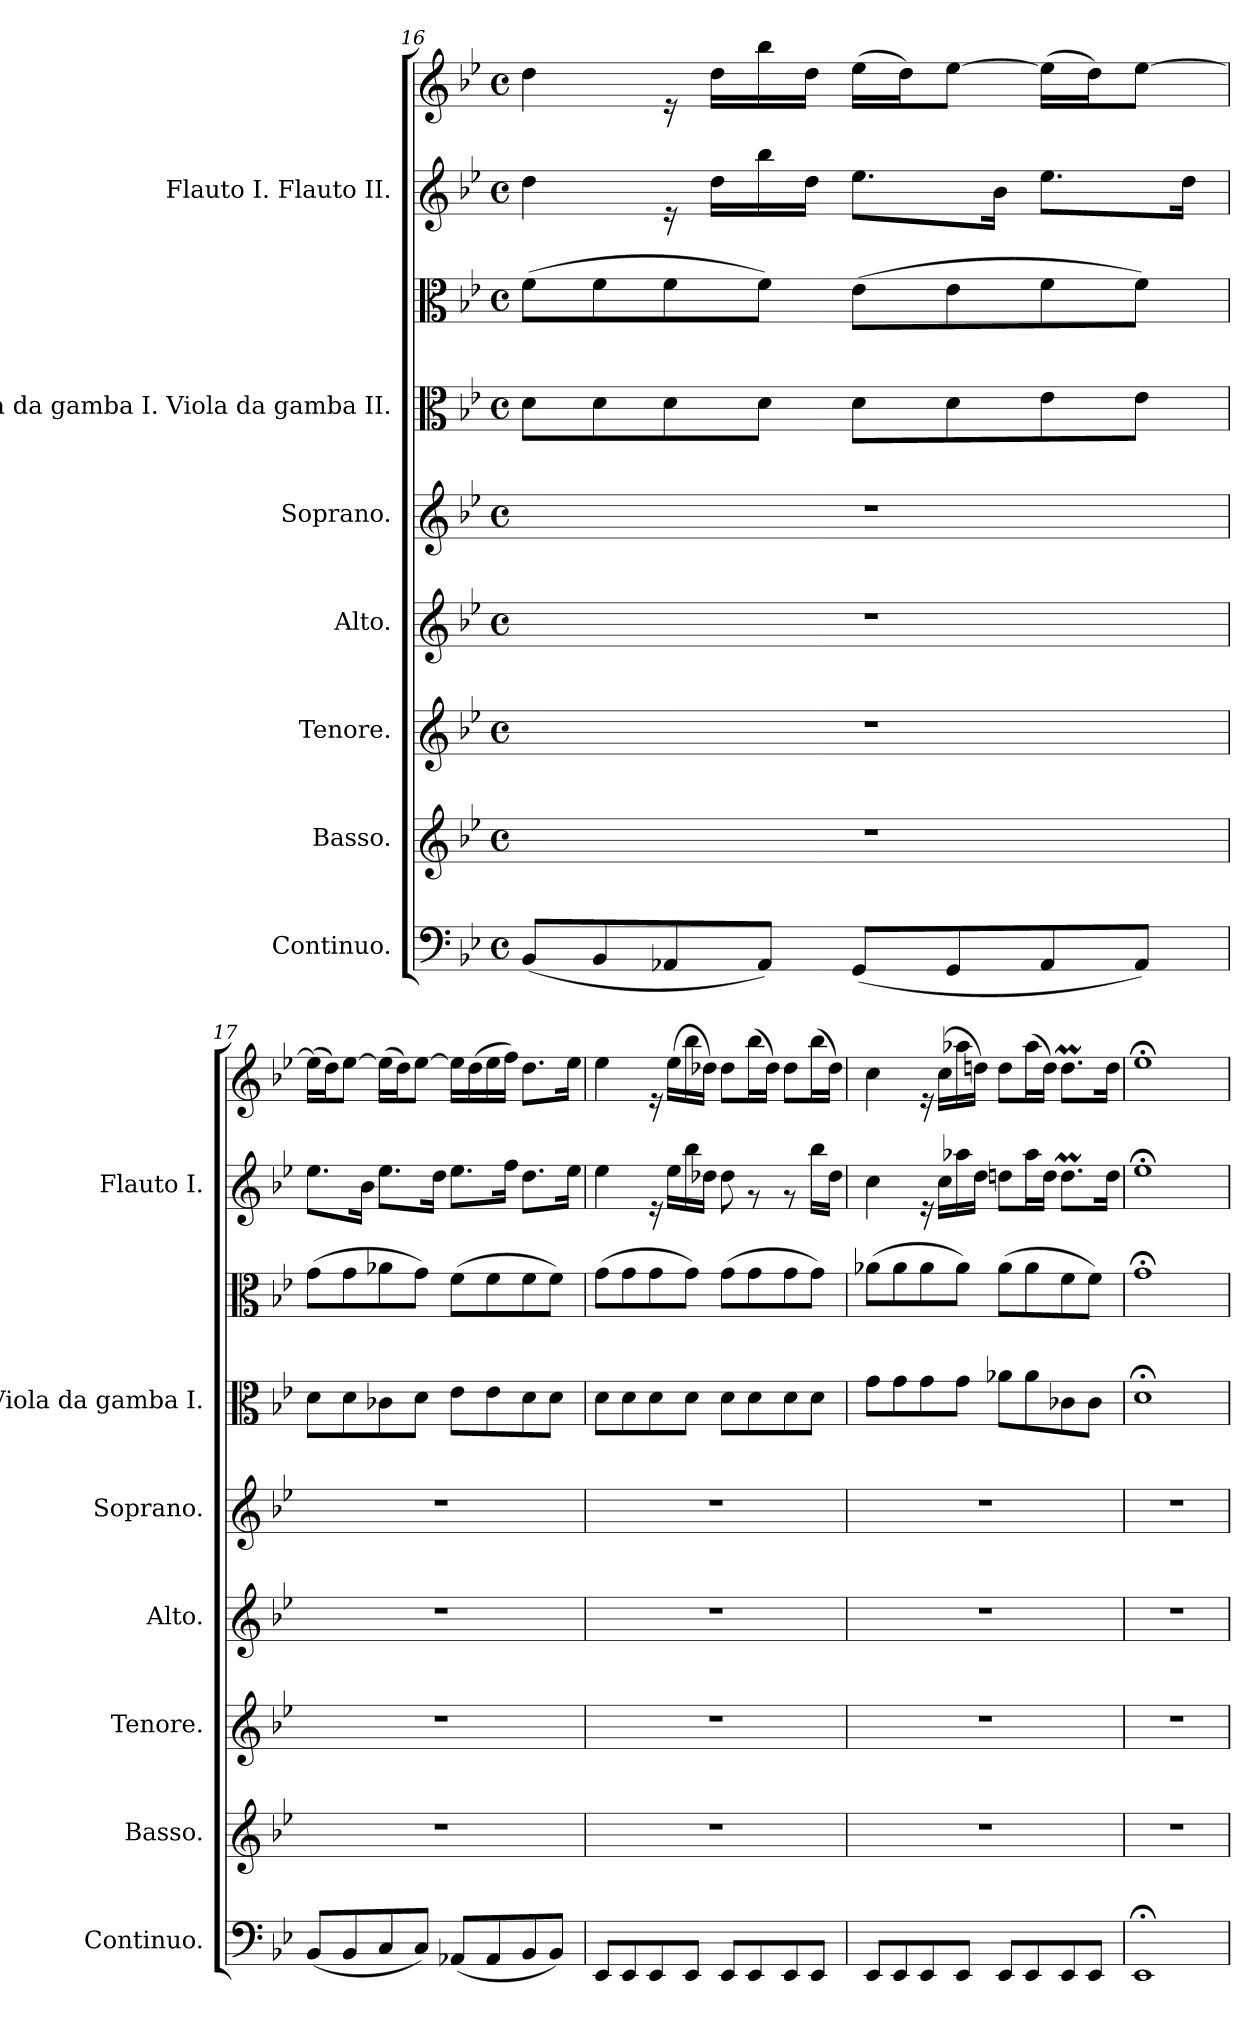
**kern	**kern	**kern	**kern	**kern	**kern	**kern	**kern	**kern
*part7	*part6	*part5	*part4	*part3	*part2	*part2	*part1	*part1
*staff9	*staff8	*staff7	*staff6	*staff5	*staff4	*staff3	*staff2	*staff1
*I"Continuo.	*I"Basso.	*I"Tenore.	*I"Alto.	*I"Soprano.	*I"Viola da gamba I. Viola da gamba II.	*	*I"Flauto I. Flauto II.	*
*I'Continuo.	*I'Basso.	*I'Tenore.	*I'Alto.	*I'Soprano.	*I'Viola da gamba I.	*	*I'Flauto I.	*
*clefF4	*clefG2	*clefG2	*clefG2	*clefG2	*clefC3	*clefC3	*clefG2	*clefG2
*k[b-e-]	*k[b-e-]	*k[b-e-]	*k[b-e-]	*k[b-e-]	*k[b-e-]	*k[b-e-]	*k[b-e-]	*k[b-e-]
*B-:	*B-:	*B-:	*B-:	*B-:	*B-:	*B-:	*B-:	*B-:
*M4/4	*M4/4	*M4/4	*M4/4	*M4/4	*M4/4	*M4/4	*M4/4	*M4/4
*met(c)	*met(c)	*met(c)	*met(c)	*met(c)	*met(c)	*met(c)	*met(c)	*met(c)
=16	=16	=16	=16	=16	=16	=16	=16	=16
(<8BB-/L	1r	1r	1r	1r	8d\L	(>8f\L	4dd\	4dd\
8BB-/	.	.	.	.	8d\	8f\	.	.
8AA-X/	.	.	.	.	8d\	8f\	16re	16re
.	.	.	.	.	.	.	16dd\LL	16dd\LL
8AA-/J)	.	.	.	.	8d\J	8f\J)	16bb-\	16bb-\
.	.	.	.	.	.	.	16dd\JJ	16dd\JJ
(<8GG/L	.	.	.	.	8d\L	(>8e-\L	8.ee-\L	(>16ee-\LL
.	.	.	.	.	.	.	.	16dd\J)
8GG/	.	.	.	.	8d\	8e-\	.	[>8ee-\J
.	.	.	.	.	.	.	16b-\Jk	.
8AA-/	.	.	.	.	8e-\	8f\	8.ee-\L	(>16ee-\LL]
.	.	.	.	.	.	.	.	16dd\J)
8AA-/J)	.	.	.	.	8e-\J	8f\J)	.	[>8ee-\J
.	.	.	.	.	.	.	16dd\Jk	.
=17	=17	=17	=17	=17	=17	=17	=17	=17
(<8BB-/L	1r	1r	1r	1r	8d\L	(>8g\L	8.ee-\L	(>16ee-\LL]
.	.	.	.	.	.	.	.	16dd\J)
8BB-/	.	.	.	.	8d\	8g\	.	[>8ee-\J
.	.	.	.	.	.	.	16b-\Jk	.
8C/	.	.	.	.	8c-X\	8a-X\	8.ee-\L	(>16ee-\LL]
.	.	.	.	.	.	.	.	16dd\J)
8C/J)	.	.	.	.	8d\J	8g\J)	.	[>8ee-\J
.	.	.	.	.	.	.	16dd\Jk	.
(<8AA-X/L	.	.	.	.	8e-\L	(>8f\L	8.ee-\L	16ee-\LL]
.	.	.	.	.	.	.	.	(>16dd\
8AA-/	.	.	.	.	8e-\	8f\	.	16ee-\
.	.	.	.	.	.	.	16ff\Jk	16ff\JJ)
8BB-/	.	.	.	.	8d\	8f\	8.dd\L	8.dd\L
8BB-/J)	.	.	.	.	8d\J	8f\J)	.	.
.	.	.	.	.	.	.	16ee-\Jk	16ee-\Jk
!!LO:LB:g=z
=18	=18	=18	=18	=18	=18	=18	=18	=18
8EE-/L	1r	1r	1r	1r	8d\L	(>8g\L	4ee-\	4ee-\
8EE-/	.	.	.	.	8d\	8g\	.	.
8EE-/	.	.	.	.	8d\	8g\	16re	16re
.	.	.	.	.	.	.	16ee-\LL	(>16ee-\LL
8EE-/J	.	.	.	.	8d\J	8g\J)	16bb-\	16bb-\
.	.	.	.	.	.	.	16dd-X\JJ	16dd-X\JJ)
8EE-/L	.	.	.	.	8d\L	(>8g\L	8dd-\	8dd-\L
8EE-/	.	.	.	.	8d\	8g\	8rf	(>16bb-\L
.	.	.	.	.	.	.	.	16dd-\JJ)
8EE-/	.	.	.	.	8d\	8g\	8rf	8dd-\L
8EE-/J	.	.	.	.	8d\J	8g\J)	16bb-\LL	(>16bb-\L
.	.	.	.	.	.	.	16dd-\JJ	16dd-\JJ)
=19	=19	=19	=19	=19	=19	=19	=19	=19
8EE-/L	1r	1r	1r	1r	8g\L	(>8a-X\L	4cc\	4cc\
8EE-/	.	.	.	.	8g\	8a-\	.	.
8EE-/	.	.	.	.	8g\	8a-\	16re	16re
.	.	.	.	.	.	.	16cc\LL	(>16cc\LL
8EE-/J	.	.	.	.	8g\J	8a-\J)	16aa-X\	16aa-X\
.	.	.	.	.	.	.	16dd\JJ	16ddn\JJ)
8EE-/L	.	.	.	.	8a-\L	(>8a-\L	8ddn\L	8dd\L
8EE-/	.	.	.	.	8a-\	8a-\	16aa-\L	(>16aa-\L
.	.	.	.	.	.	.	16dd\JJ	16dd\JJ)
8EE-/	.	.	.	.	8c-X\	8f\	8.ddm\L	8.ddm\L
8EE-/J	.	.	.	.	8c-\J	8f\J)	.	.
.	.	.	.	.	.	.	16dd\Jk	16dd\Jk
=20	=20	=20	=20	=20	=20	=20	=20	=20
1EE-;	1r	1r	1r	1r	1d;<	1g;<	1ee-;<	1ee-;<
=!	=!	=!	=!	=!	=!	=!	=!	=!
*-	*-	*-	*-	*-	*-	*-	*-	*-
